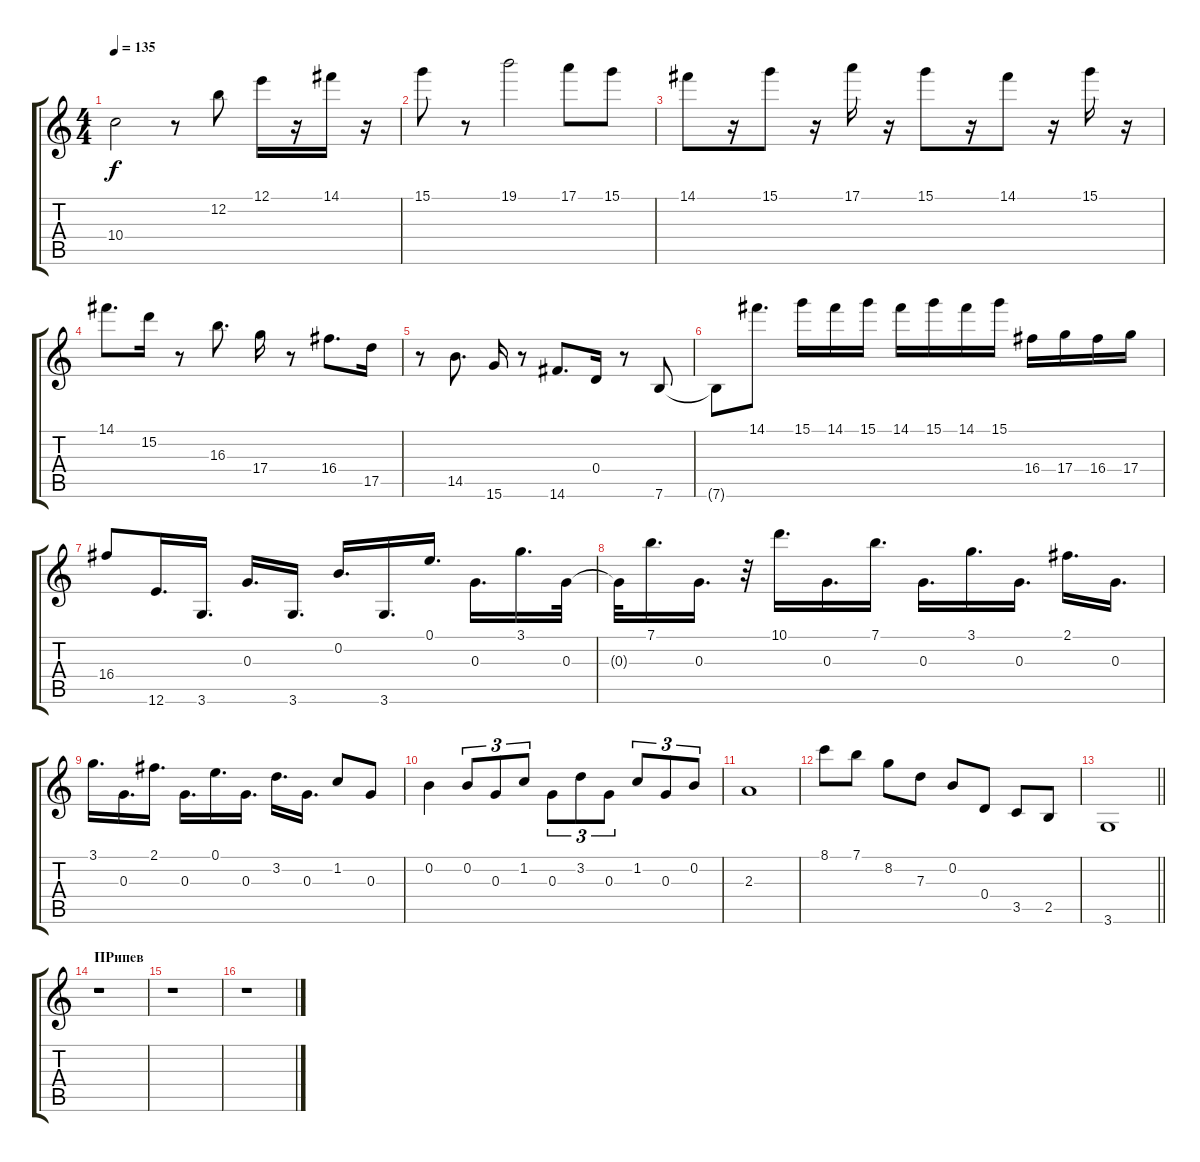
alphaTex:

\track "" {instrument overdrivenguitar}
\staff {score tabs}
\tuning (E4 B3 G3 D3 A2 E2) {hide}
\ts (4 4)
\tempo 135
\clef g2
\ks c
10.4{t}.2{dy f} r.8 12.2.8 12.1.16 r.16 14.1.16 r.16 |
15.1.8 r.8 19.1.2 17.1.8 15.1.8 |
14.1.8 r.16 15.1.8 r.16 17.1.16 r.16 15.1.8 r.16 14.1.8 r.16 15.1.16 r.16 |
14.1.8{d} 15.2.16 r.8 16.3.8{d} 17.4.16 r.8 16.4.8{d} 17.5.16 |
r.8 14.5.8{d} 15.6.16 r.8 14.6.8{d} 0.4.16 r.8 7.6.8 |
7.6{t}.8 14.1.8{d} 15.1.16 14.1.16 15.1.16 14.1.16 15.1.16 14.1.16 15.1.16 16.4.16 17.4.16 16.4.16 17.4.16 |
16.4.8 12.6.16{d} 3.6.16{d} 0.3.16{d} 3.6.16{d} 0.2.16{d} 3.6.16{d} 0.1.16{d} 0.3.16{d} 3.1.16{d} 0.3.32 |
0.3{t}.32 7.1.16{d} 0.3.16{d} r.32 10.1.16{d} 0.3.16{d} 7.1.16{d} 0.3.16{d} 3.1.16{d} 0.3.16{d} 2.1.16{d} 0.3.16{d} |
3.1.16{d} 0.3.16{d} 2.1.16{d} 0.3.16{d} 0.1.16{d} 0.3.16{d} 3.2.16{d} 0.3.16{d} 1.2.8 0.3.8 |
0.2.4 0.2.8{tu (3 2)} 0.3.8{tu (3 2)} 1.2.8{tu (3 2)} 0.3.8{tu (3 2)} 3.2.8{tu (3 2)} 0.3.8{tu (3 2)} 1.2.8{tu (3 2)} 0.3.8{tu (3 2)} 0.2.8{tu (3 2)} |
2.3.1 |
8.1.8 7.1.8 8.2.8 7.3.8 0.2.8 0.4.8 3.5.8 2.5.8 |
\barLineRight lightlight
3.6.1 |
\section ("" "ПРипев")
r.1 |
r.1 |
r.1
